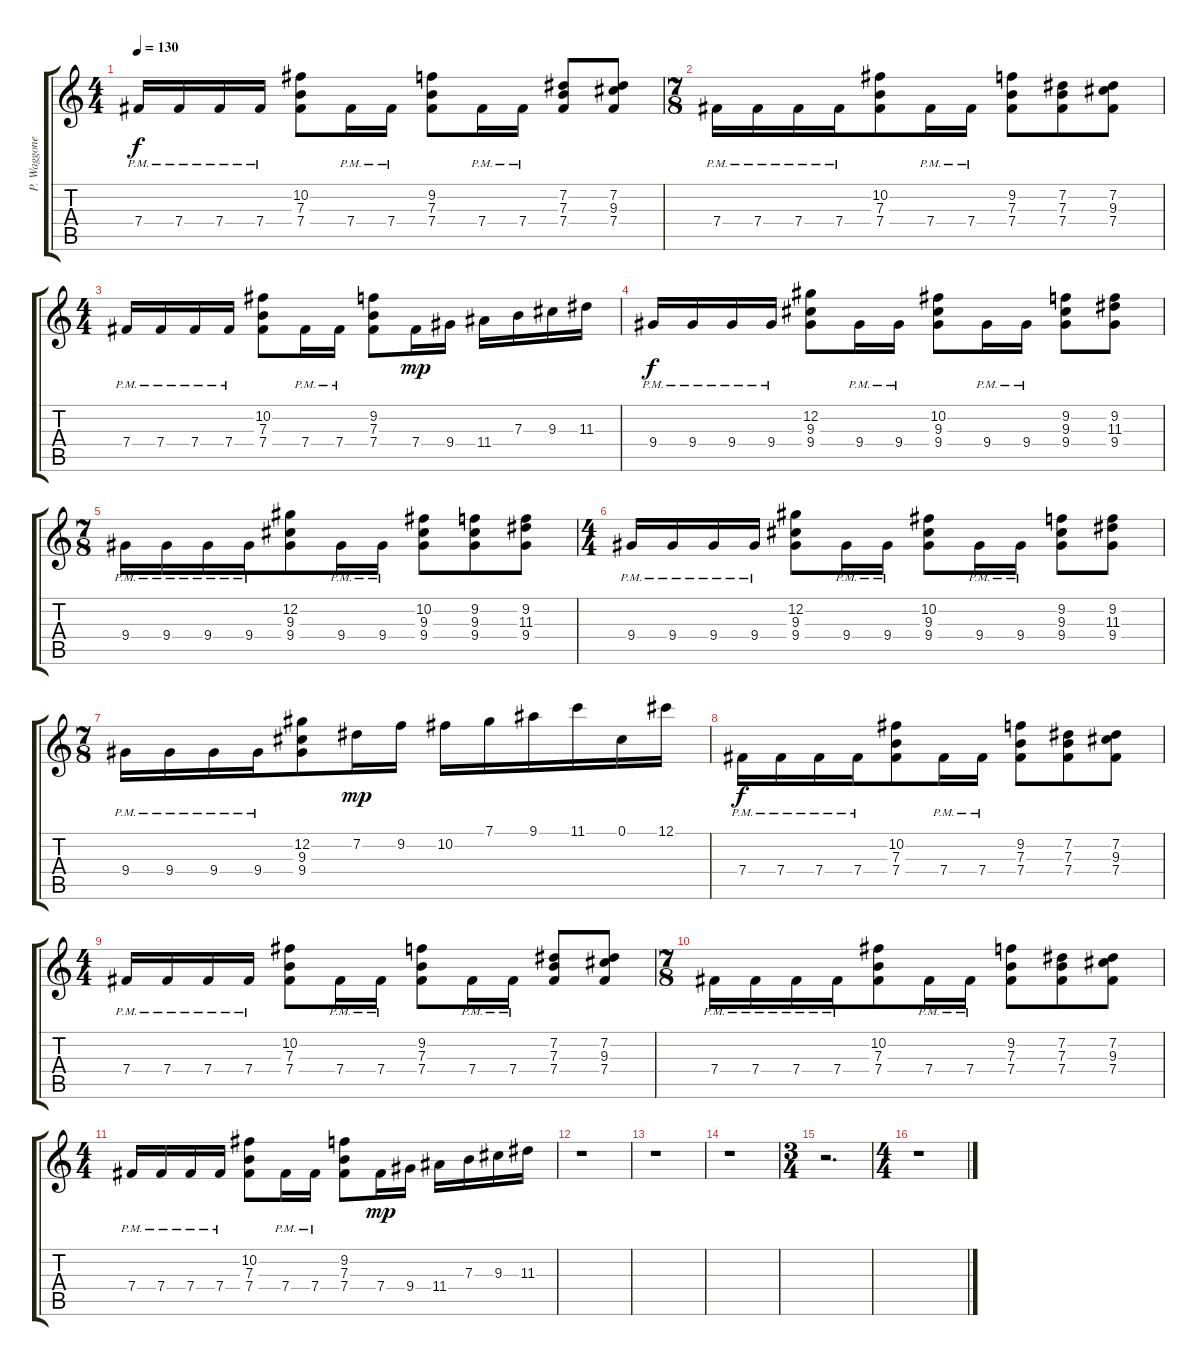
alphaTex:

\track ("P. Waggoner Lead Gtr." "P. Waggone") {instrument distortionguitar}
\staff {score tabs}
\tuning (Db4 Ab3 E3 B2 Gb2 Db2) {hide}
\ts (4 4)
\tempo 130
\clef g2
\ks c
7.4{pm}.16{dy f} 7.4{pm}.16 7.4{pm}.16 7.4{pm}.16 (10.2 7.3 7.4).8 7.4{pm}.16 7.4{pm}.16 (9.2 7.3 7.4).8 7.4{pm}.16 7.4{pm}.16 (7.2 7.3 7.4).8 (7.2 9.3 7.4).8 |
\ts (7 8)
7.4{pm}.16 7.4{pm}.16 7.4{pm}.16 7.4{pm}.16 (10.2 7.3 7.4).8 7.4{pm}.16 7.4{pm}.16 (9.2 7.3 7.4).8 (7.2 7.3 7.4).8 (7.2 9.3 7.4).8 |
\ts (4 4)
7.4{pm}.16 7.4{pm}.16 7.4{pm}.16 7.4{pm}.16 (10.2 7.3 7.4).8 7.4{pm}.16 7.4{pm}.16 (9.2 7.3 7.4).8 7.4.16{dy mp balance 0} 9.4.16 11.4.16 7.3.16 9.3.16 11.3.16 |
9.4{pm}.16{dy f balance 8} 9.4{pm}.16 9.4{pm}.16 9.4{pm}.16 (12.2 9.3 9.4).8 9.4{pm}.16 9.4{pm}.16 (10.2 9.3 9.4).8 9.4{pm}.16 9.4{pm}.16 (9.2 9.3 9.4).8 (9.2 11.3 9.4).8 |
\ts (7 8)
9.4{pm}.16 9.4{pm}.16 9.4{pm}.16 9.4{pm}.16 (12.2 9.3 9.4).8 9.4{pm}.16 9.4{pm}.16 (10.2 9.3 9.4).8 (9.2 9.3 9.4).8 (9.2 11.3 9.4).8 |
\ts (4 4)
9.4{pm}.16 9.4{pm}.16 9.4{pm}.16 9.4{pm}.16 (12.2 9.3 9.4).8 9.4{pm}.16 9.4{pm}.16 (10.2 9.3 9.4).8 9.4{pm}.16 9.4{pm}.16 (9.2 9.3 9.4).8 (9.2 11.3 9.4).8 |
\ts (7 8)
9.4{pm}.16 9.4{pm}.16 9.4{pm}.16 9.4{pm}.16 (12.2 9.3 9.4).8 7.2.16{dy mp balance 0} 9.2.16 10.2.16 7.1.16 9.1.16 11.1.16 0.1.16 12.1.16 |
7.4{pm}.16{dy f balance 8} 7.4{pm}.16 7.4{pm}.16 7.4{pm}.16 (10.2 7.3 7.4).8 7.4{pm}.16 7.4{pm}.16 (9.2 7.3 7.4).8 (7.2 7.3 7.4).8 (7.2 9.3 7.4).8 |
\ts (4 4)
7.4{pm}.16 7.4{pm}.16 7.4{pm}.16 7.4{pm}.16 (10.2 7.3 7.4).8 7.4{pm}.16 7.4{pm}.16 (9.2 7.3 7.4).8 7.4{pm}.16 7.4{pm}.16 (7.2 7.3 7.4).8 (7.2 9.3 7.4).8 |
\ts (7 8)
7.4{pm}.16 7.4{pm}.16 7.4{pm}.16 7.4{pm}.16 (10.2 7.3 7.4).8 7.4{pm}.16 7.4{pm}.16 (9.2 7.3 7.4).8 (7.2 7.3 7.4).8 (7.2 9.3 7.4).8 |
\ts (4 4)
7.4{pm}.16 7.4{pm}.16 7.4{pm}.16 7.4{pm}.16 (10.2 7.3 7.4).8 7.4{pm}.16 7.4{pm}.16 (9.2 7.3 7.4).8 7.4.16{dy mp balance 0} 9.4.16 11.4.16 7.3.16 9.3.16 11.3.16 |
r.1 |
r.1 |
r.1 |
\ts (3 4)
r.2{d} |
\ts (4 4)
r.1
